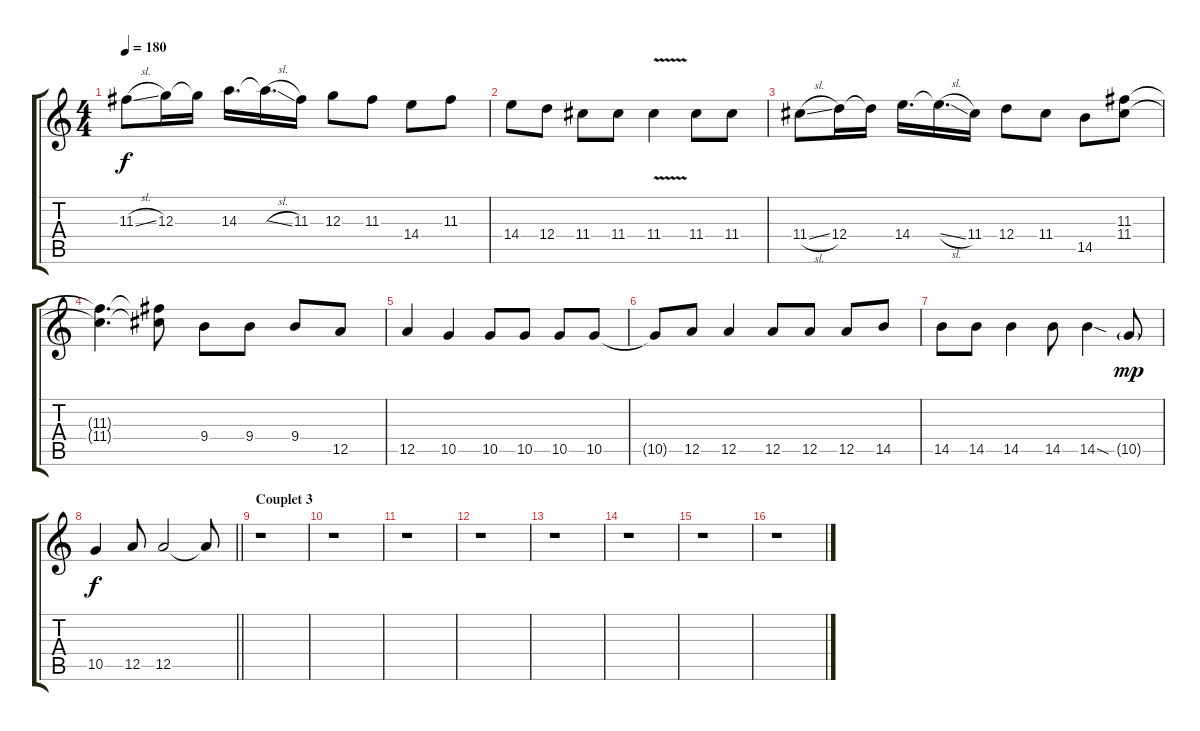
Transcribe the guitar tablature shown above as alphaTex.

\track "" {instrument distortionguitar}
\staff {score tabs}
\tuning (E4 B3 G3 D3 A2 E2) {hide}
\ts (4 4)
\tempo 180
\clef g2
\ks c
11.3{sl}.8{dy f} 12.3.16 12.3{t}.16 14.3.16{d} 14.3{sl t}.16{d} 11.3.16 12.3.8 11.3.8 14.4.8 11.3.8 |
14.4.8 12.4.8 11.4.8 11.4.8 11.4{v}.4 11.4.8 11.4.8 |
11.4{sl}.8 12.4.16 12.4{t}.16 14.4.16{d} 14.4{sl t}.16{d} 11.4.16 12.4.8 11.4.8 14.5.8 (11.3 11.4).8 |
(11.3{t} 11.4{t}).4{d} (11.3{t} 11.4{t}).8 9.4.8 9.4.8 9.4.8 12.5.8 |
12.5.4 10.5.4 10.5.8 10.5.8 10.5.8 10.5.8 |
10.5{t}.8 12.5.8 12.5.4 12.5.8 12.5.8 12.5.8 14.5.8 |
14.5.8 14.5.8 14.5.4 14.5.8 14.5{sod}.4 10.5{g}.8{dy mp} |
\barLineRight lightlight
10.5.4{dy f} 12.5.8 12.5.2 12.5{t}.8 |
\section ("" "Couplet 3")
r.1 |
r.1 |
r.1 |
r.1 |
r.1 |
r.1 |
r.1 |
r.1
